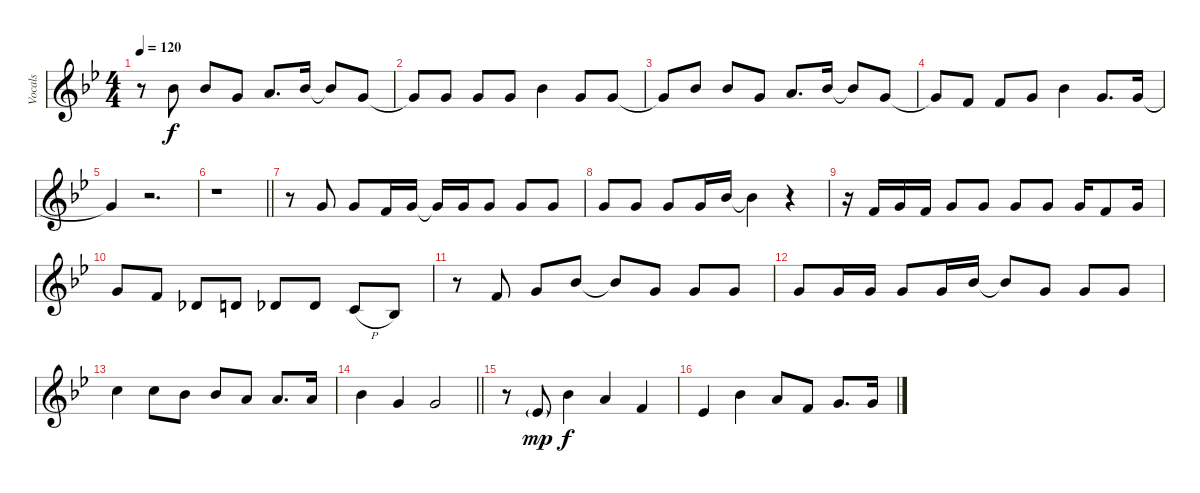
\track ("Vocals" "Vocals") {instrument synthbrass1}
\staff {score}
\tuning (E4 B3 G3 D3 A2 E2) {hide}
\ts (4 4)
\tempo 120
\clef g2
\ks gminor
r.8{dy f} 6.1.8 6.1.8 3.1.8 5.1.8{d} 6.1.16 6.1{t}.8 3.1.8 |
3.1{t}.8 3.1.8 3.1.8 3.1.8 6.1.4 3.1.8 3.1.8 |
3.1{t}.8 6.1.8 6.1.8 3.1.8 5.1.8{d} 6.1.16 6.1{t}.8 3.1.8 |
3.1{t}.8 1.1.8 1.1.8 3.1.8 6.1.4 3.1.8{d} 3.1.16 |
3.1{t}.4 r.2{d} |
\barLineRight lightlight
r.1 |
r.8 3.1.8 3.1.8 1.1.16 3.1.16 3.1{t}.16 3.1.16 3.1.8 3.1.8 3.1.8 |
3.1.8 3.1.8 3.1.8 3.1.16 6.1.16 6.1{t}.4 r.4 |
r.16 1.1.16 3.1.16 1.1.16 3.1.8 3.1.8 3.1.8 3.1.8 3.1.16 1.1.8 3.1.16 |
3.1.8 1.1.8 2.2.8 3.2.8 2.2.8 2.2.8 5.3{h}.8 3.3.8 |
r.8 1.1.8 3.1.8 6.1.8 6.1{t}.8 3.1.8 3.1.8 3.1.8 |
3.1.8 3.1.16 3.1.16 3.1.8 3.1.16 6.1.16 6.1{t}.8 3.1.8 3.1.8 3.1.8 |
8.1.4 8.1.8 6.1.8 6.1.8 5.1.8 5.1.8{d} 5.1.16 |
\barLineRight lightlight
6.1.4 3.1.4 3.1.2 |
r.8 4.2{g}.8{dy mp} 6.1.4{dy f} 5.1.4 1.1.4 |
4.2.4 6.1.4 5.1.8 1.1.8 3.1.8{d} 3.1.16
